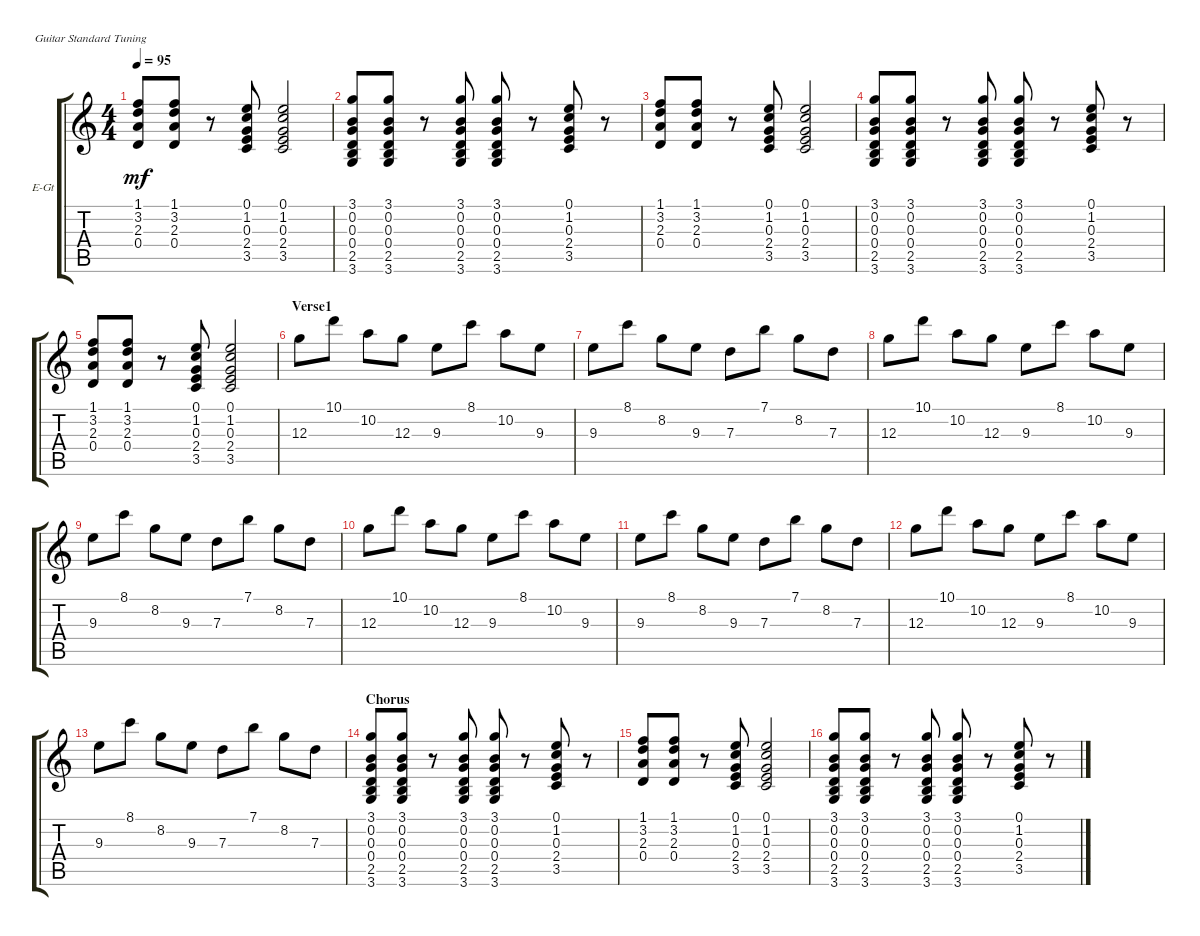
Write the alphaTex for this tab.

\defaultSystemsLayout 4
\bracketExtendMode groupsimilarinstruments
\firstSystemTrackNameOrientation horizontal
\otherSystemsTrackNameOrientation horizontal
\track ("Electric Guitar" "E-Gt") {instrument distortionguitar}
\staff {score tabs}
\tuning (E4 B3 G3 D3 A2 E2)
\ts (4 4)
\tempo 95
\clef g2
\scale
0.333333
\ks c
(0.4 2.3 3.2 1.1).8{dy mf} (0.4 2.3 3.2 1.1).8 r.8 (3.5 2.4 0.3 1.2 0.1).8 (3.5 2.4 0.3 1.2 0.1).2 |
\scale
0.333333 (3.6 2.5 0.4 0.3 0.2 3.1).8 (3.6 2.5 0.4 0.3 0.2 3.1).8 r.8 (3.6 2.5 0.4 0.3 0.2 3.1).8 (3.6 2.5 0.4 0.3 0.2 3.1).8 r.8 (3.5 2.4 0.3 1.2 0.1).8 r.8 |
\scale
0.333333 (0.4 2.3 3.2 1.1).8 (0.4 2.3 3.2 1.1).8 r.8 (3.5 2.4 0.3 1.2 0.1).8 (3.5 2.4 0.3 1.2 0.1).2 |
\scale
0.333333 (3.6 2.5 0.4 0.3 0.2 3.1).8 (3.6 2.5 0.4 0.3 0.2 3.1).8 r.8 (3.6 2.5 0.4 0.3 0.2 3.1).8 (3.6 2.5 0.4 0.3 0.2 3.1).8 r.8 (3.5 2.4 0.3 1.2 0.1).8 r.8 |
\scale
0.333333 (0.4 2.3 3.2 1.1).8 (0.4 2.3 3.2 1.1).8 r.8 (3.5 2.4 0.3 1.2 0.1).8 (3.5 2.4 0.3 1.2 0.1).2 |
\section ("" "Verse1")
\scale
0.333333 12.3.8 10.1.8 10.2.8 12.3.8 9.3.8 8.1.8 10.2.8 9.3.8 |
\scale
0.333333 9.3.8 8.1.8 8.2.8 9.3.8 7.3.8 7.1.8 8.2.8 7.3.8 |
\scale
0.333333 12.3.8 10.1.8 10.2.8 12.3.8 9.3.8 8.1.8 10.2.8 9.3.8 |
\scale
0.333333 9.3.8 8.1.8 8.2.8 9.3.8 7.3.8 7.1.8 8.2.8 7.3.8 |
\scale
0.333333 12.3.8 10.1.8 10.2.8 12.3.8 9.3.8 8.1.8 10.2.8 9.3.8 |
\scale
0.333333 9.3.8 8.1.8 8.2.8 9.3.8 7.3.8 7.1.8 8.2.8 7.3.8 |
\scale
0.333333 12.3.8 10.1.8 10.2.8 12.3.8 9.3.8 8.1.8 10.2.8 9.3.8 |
\scale
0.333333 9.3.8 8.1.8 8.2.8 9.3.8 7.3.8 7.1.8 8.2.8 7.3.8 |
\section ("" "Chorus")
\scale
0.333333 (3.6 2.5 0.4 0.3 0.2 3.1).8 (3.6 2.5 0.4 0.3 0.2 3.1).8 r.8 (3.6 2.5 0.4 0.3 0.2 3.1).8 (3.6 2.5 0.4 0.3 0.2 3.1).8 r.8 (3.5 2.4 0.3 1.2 0.1).8 r.8 |
\scale
0.333333 (0.4 2.3 3.2 1.1).8 (0.4 2.3 3.2 1.1).8 r.8 (3.5 2.4 0.3 1.2 0.1).8 (3.5 2.4 0.3 1.2 0.1).2 |
\scale
0.333333 (3.6 2.5 0.4 0.3 0.2 3.1).8 (3.6 2.5 0.4 0.3 0.2 3.1).8 r.8 (3.6 2.5 0.4 0.3 0.2 3.1).8 (3.6 2.5 0.4 0.3 0.2 3.1).8 r.8 (3.5 2.4 0.3 1.2 0.1).8 r.8
